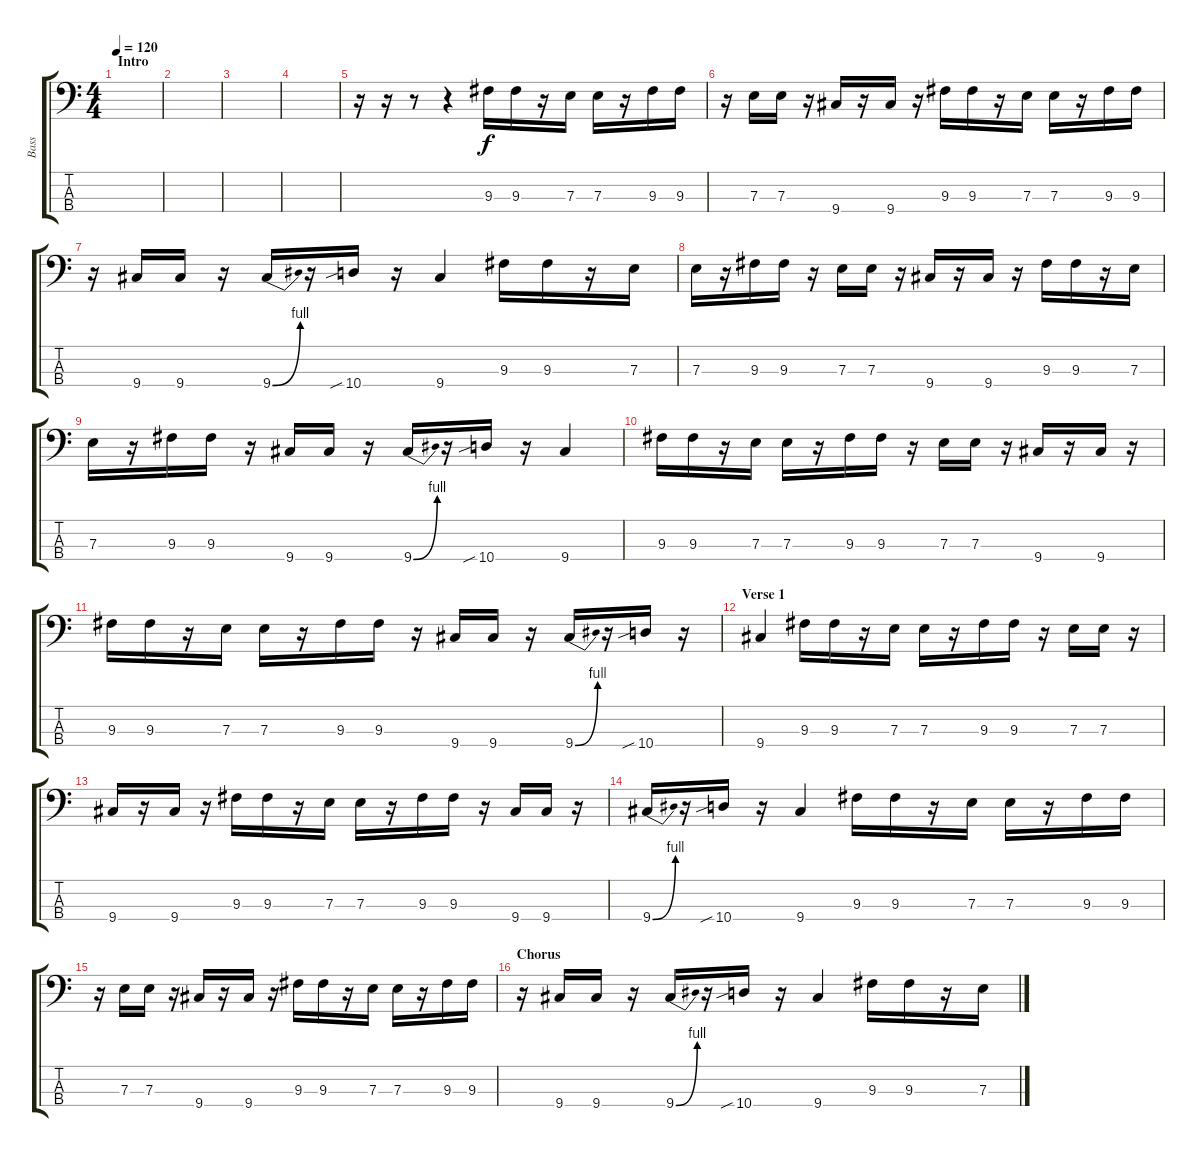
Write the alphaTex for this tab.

\track ("Bass" "Bass") {instrument electricbassfinger}
\staff {score tabs}
\tuning (G2 D2 A1 E1) {hide}
\ts (4 4)
\section ("" "Intro")
\tempo 120
\clef f4
\ks c
|
|
|
|
r.16 r.16 r.8 r.4 9.3.16 9.3.16 r.16 7.3.16 7.3.16 r.16 9.3.16 9.3.16 |
r.16 7.3.16 7.3.16 r.16 9.4.16 r.16 9.4.16 r.16 9.3.16 9.3.16 r.16 7.3.16 7.3.16 r.16 9.3.16 9.3.16 |
r.16 9.4.16 9.4.16 r.16 9.4{be (bend 0 0 60 4)}.16 r.16 10.4{sib}.16 r.16 9.4.4 9.3.16 9.3.16 r.16 7.3.16 |
7.3.16 r.16 9.3.16 9.3.16 r.16 7.3.16 7.3.16 r.16 9.4.16 r.16 9.4.16 r.16 9.3.16 9.3.16 r.16 7.3.16 |
7.3.16 r.16 9.3.16 9.3.16 r.16 9.4.16 9.4.16 r.16 9.4{be (bend 0 0 60 4)}.16 r.16 10.4{sib}.16 r.16 9.4.4 |
9.3.16 9.3.16 r.16 7.3.16 7.3.16 r.16 9.3.16 9.3.16 r.16 7.3.16 7.3.16 r.16 9.4.16 r.16 9.4.16 r.16 |
9.3.16 9.3.16 r.16 7.3.16 7.3.16 r.16 9.3.16 9.3.16 r.16 9.4.16 9.4.16 r.16 9.4{be (bend 0 0 60 4)}.16 r.16 10.4{sib}.16 r.16 |
\section ("" "Verse 1")
9.4.4 9.3.16 9.3.16 r.16 7.3.16 7.3.16 r.16 9.3.16 9.3.16 r.16 7.3.16 7.3.16 r.16 |
9.4.16 r.16 9.4.16 r.16 9.3.16 9.3.16 r.16 7.3.16 7.3.16 r.16 9.3.16 9.3.16 r.16 9.4.16 9.4.16 r.16 |
9.4{be (bend 0 0 60 4)}.16 r.16 10.4{sib}.16 r.16 9.4.4 9.3.16 9.3.16 r.16 7.3.16 7.3.16 r.16 9.3.16 9.3.16 |
r.16 7.3.16 7.3.16 r.16 9.4.16 r.16 9.4.16 r.16 9.3.16 9.3.16 r.16 7.3.16 7.3.16 r.16 9.3.16 9.3.16 |
\section ("" "Chorus")
r.16 9.4.16 9.4.16 r.16 9.4{be (bend 0 0 60 4)}.16 r.16 10.4{sib}.16 r.16 9.4.4 9.3.16 9.3.16 r.16 7.3.16
